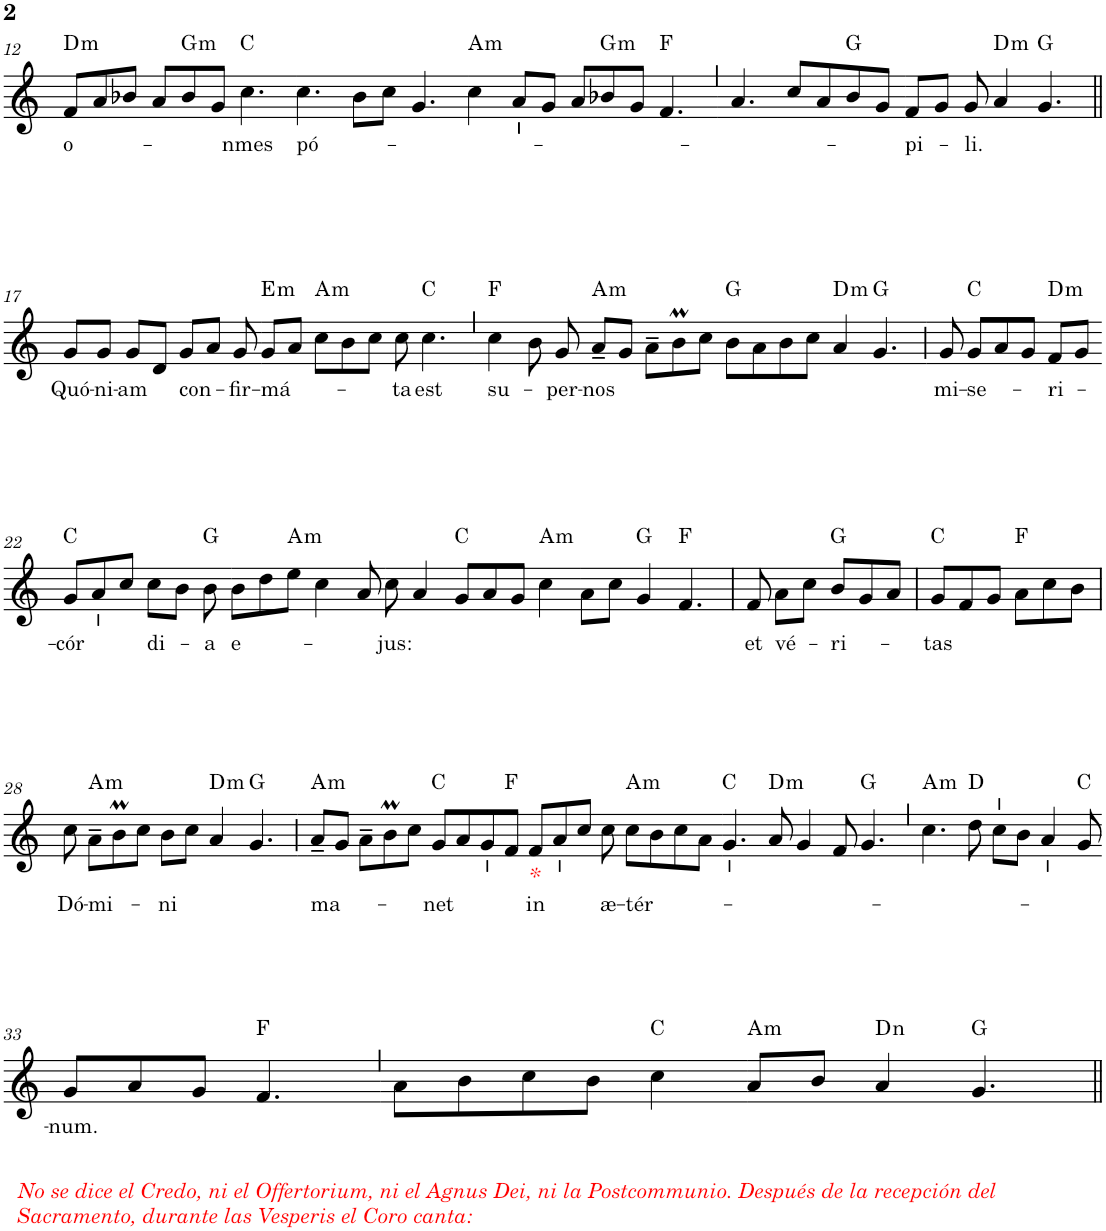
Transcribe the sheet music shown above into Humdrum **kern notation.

**kern	**text	**harte
*part1	*part1	*part1
*staff1	*staff1	*
*I"Soprano	*	*
*I'S.	*	*
!!LO:PB:g=z
*clefG2	*	*
*k[]	*	*
*M4/4	*	*
=12	=12	=12
!	!LO:LY:b	!LO:H:kt=m
8f/L	o-	D:min
8a/	.	.
8b-X/J	.	.
8a/L	.	.
!	!	!LO:H:kt=m
8b-/	.	G:min
8g/J	.	.
!	!LO:LY:b	!
[4cc\	-nmes	C:maj
=13-	=13-	=13-
!	!LO:LY:b	!
4.cc\	pó-	.
8cc\]	.	.
8b\L	.	.
8cc\J	.	.
4.g/	.	.
=14-	=14-	=14-
!	!	!LO:H:kt=m
4cc\	.	A:min
8a/L	.	.
8g/J	.	.
8a/L	.	.
!	!	!LO:H:kt=m
8b-X/	.	G:min
8g/J	.	.
[8f/	.	F:maj
=15`	=15`	=15`
4.a/	.	.
4f/]	.	.
8cc/L	.	G:maj
8a/	.	.
8b/	.	.
8g/J	.	.
=16-	=16-	=16-
!	!LO:LY:b	!
8f/L	-pi-	.
8g/J	.	.
!	!LO:LY:b	!
8g/	-li.	.
!	!	!LO:H:kt=m
4a/	.	D:min
4.g/	.	G:maj
!!LO:LB:g=z
=17||	=17||	=17||
!	!LO:LY:b	!
8g/L	Quó-	.
!	!LO:LY:b	!
8g/J	-ni-	.
!	!LO:LY:b	!
8g/L	-am	.
8d/J	.	.
!	!LO:LY:b	!
8g/L	con-	.
8a/J	.	.
!	!LO:LY:b	!
8g/	-fir-	.
=18-	=18-	=18-
!	!LO:LY:b	!LO:H:kt=m
8g/L	-má-	E:min
8a/J	.	.
!	!	!LO:H:kt=m
8cc\L	.	A:min
8b\	.	.
8cc\J	.	.
!	!LO:LY:b	!
8cc\	-ta	.
!	!LO:LY:b	!
[4cc\	est	C:maj
=19`	=19`	=19`
!	!LO:LY:b	!
4cc\	su-	F:maj
8cc\]	.	.
8b\	.	.
!	!LO:LY:b	!LO:H:kt=m
8g/	-per-	A:min
!	!LO:LY:b	!
8a~/L	-nos	.
8g/J	.	.
8a~\L	.	.
8bm\	.	.
8cc\J	.	.
=20-	=20-	=20-
8b\L	.	G:maj
8a\	.	.
8b\	.	.
8cc\J	.	.
!	!	!LO:H:kt=m
4a/	.	D:min
[4g/	.	G:maj
=21	=21	=21
!	!LO:LY:b	!
8g/	mi-	.
8g/]	.	C:maj
!	!LO:LY:b	!
8g/L	-se-	.
8a/	.	.
!	!	!LO:H:kt=m
8g/J	.	D:min
!	!LO:LY:b	!
8f/L	-ri-	.
8g/J	.	.
!!LO:LB:g=z
=22-	=22-	=22-
!	!LO:LY:b	!
8g/L	-cór	C:maj
8a/	.	.
8cc/J	.	.
!	!LO:LY:b	!
8cc\L	-di-	.
8b\J	.	.
!	!LO:LY:b	!
8b\	-a	G:maj
=23-	=23-	=23-
!	!LO:LY:b	!
8b\L	e-	.
8dd\	.	.
!	!	!LO:H:kt=m
8ee\J	.	A:min
4cc\	.	.
8a/	.	.
=24-	=24-	=24-
!	!LO:LY:b	!
8cc\	-jus:	.
4a/	.	.
8g/L	.	C:maj
8a/	.	.
8g/J	.	.
!	!	!LO:H:kt=m
4cc\	.	A:min
=25-	=25-	=25-
8a\L	.	.
8cc\J	.	.
4g/	.	G:maj
4.f/	.	F:maj
=26	=26	=26
!	!LO:LY:b	!
8f/	et	.
!	!LO:LY:b	!
8a\L	vé-	.
8cc\J	.	.
!	!LO:LY:b	!
8b/L	-ri-	G:maj
8g/	.	.
8a/J	.	.
=27	=27	=27
!	!LO:LY:b	!
8g/L	-tas	C:maj
8f/	.	.
8g/J	.	.
8a\L	.	F:maj
8cc\	.	.
8b\J	.	.
!!LO:LB:g=z
=28	=28	=28
!	!LO:LY:b	!
8cc\	Dó-	.
!	!LO:LY:b	!LO:H:kt=m
8a~\L	-mi-	A:min
8bm\	.	.
8cc\J	.	.
!	!LO:LY:b	!
8b\L	-ni	.
8cc\J	.	.
!	!	!LO:H:kt=m
4a/	.	D:min
4.g/	.	G:maj
=29	=29	=29
!	!LO:LY:b	!LO:H:kt=m
8a~/L	ma-	A:min
8g/J	.	.
8a~\L	.	.
8bm\	.	.
8cc\J	.	.
!	!LO:LY:b	!
8g/L	-net	C:maj
8a/	.	.
8g/	.	.
!LO:TX:b:i:color=#FF0000:t=*	!	!
8f/J	.	F:maj
=30-	=30-	=30-
!	!LO:LY:b	!
8f/L	in	.
8a/	.	.
8cc/J	.	.
!	!LO:LY:b	!
8cc\	æ-	.
!	!LO:LY:b	!LO:H:kt=m
8cc\L	-tér-	A:min
8b\	.	.
8cc\	.	.
8a\J	.	.
=31-	=31-	=31-
4.g/	.	C:maj
!	!	!LO:H:kt=m
8a/	.	D:min
4g/	.	.
8f/	.	.
[8g/	.	G:maj
=32`	=32`	=32`
!	!	!LO:H:kt=m
4.cc\	.	A:min
4g/]	.	D:maj
8dd\	.	.
8cc\L	.	.
8b\J	.	.
4a/	.	C:maj
8g/	.	.
!!LO:LB:g=z
=33-	=33-	=33-
!	!LO:LY:b	!
8g/L	-num.	.
8a/	.	.
8g/J	.	.
4.f/	.	F:maj
=34`	=34`	=34`
8a\L	.	.
8b\	.	.
8cc\	.	.
8b\J	.	.
4cc\	.	C:maj
=35-	=35-	=35-
!	!	!LO:H:kt=m
8a/L	.	A:min
8b/J	.	.
!	!	!LO:H:kt=n
4a/	.	.
4.g/	.	G:maj
=||	=||	=||
*-	*-	*-
